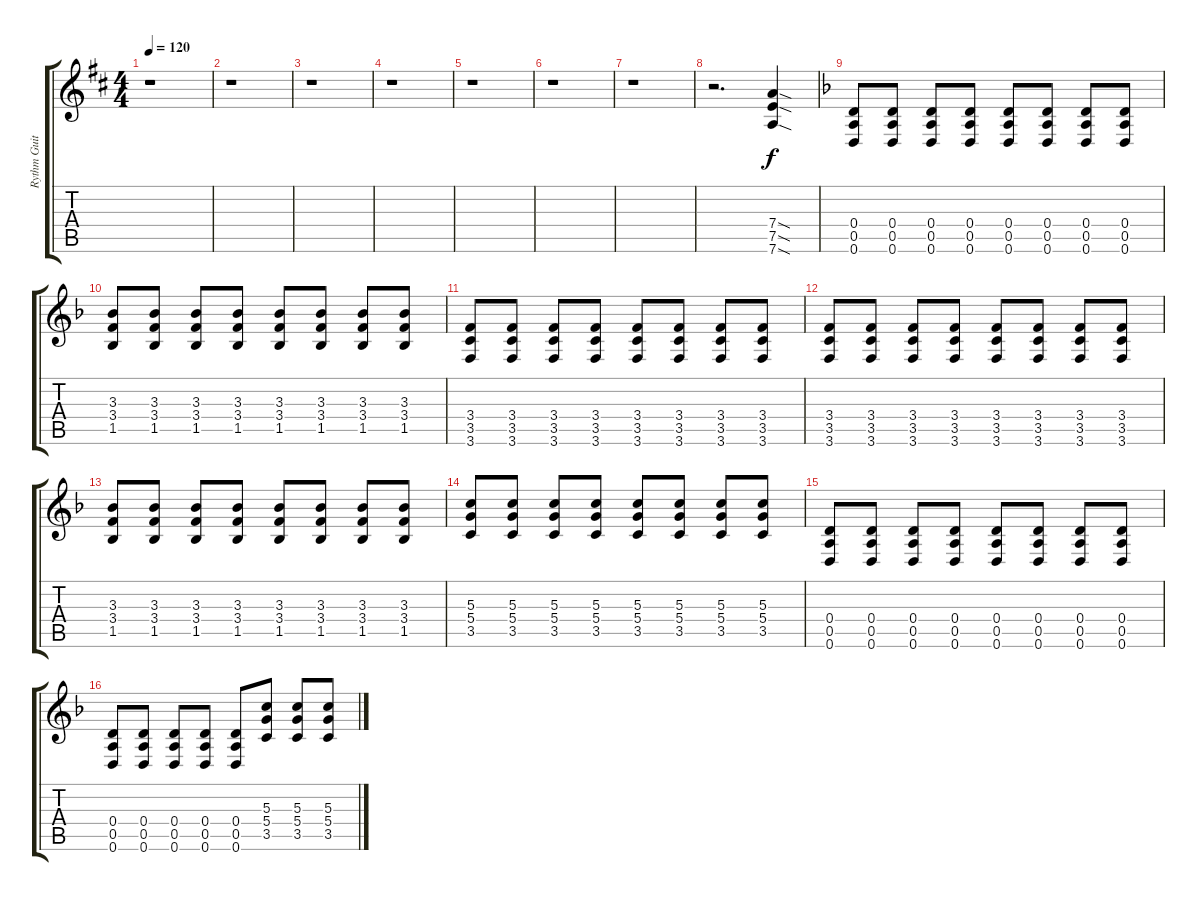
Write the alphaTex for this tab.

\track ("Rythm Guitar" "Rythm Guit") {instrument overdrivenguitar}
\staff {score tabs}
\tuning (E4 B3 G3 D3 A2 D2) {hide}
\ts (4 4)
\tempo 120
\clef g2
\ks bminor
r.1{dy f} |
r.1 |
r.1 |
r.1 |
r.1 |
r.1 |
r.1 |
r.2{d} (7.4{sod} 7.5{sod} 7.6{sod}).4 |
\ks dminor
(0.4 0.5 0.6).8 (0.4 0.5 0.6).8 (0.4 0.5 0.6).8 (0.4 0.5 0.6).8 (0.4 0.5 0.6).8 (0.4 0.5 0.6).8 (0.4 0.5 0.6).8 (0.4 0.5 0.6).8 |
(3.3 3.4 1.5).8 (3.3 3.4 1.5).8 (3.3 3.4 1.5).8 (3.3 3.4 1.5).8 (3.3 3.4 1.5).8 (3.3 3.4 1.5).8 (3.3 3.4 1.5).8 (3.3 3.4 1.5).8 |
(3.4 3.5 3.6).8 (3.4 3.5 3.6).8 (3.4 3.5 3.6).8 (3.4 3.5 3.6).8 (3.4 3.5 3.6).8 (3.4 3.5 3.6).8 (3.4 3.5 3.6).8 (3.4 3.5 3.6).8 |
(3.4 3.5 3.6).8 (3.4 3.5 3.6).8 (3.4 3.5 3.6).8 (3.4 3.5 3.6).8 (3.4 3.5 3.6).8 (3.4 3.5 3.6).8 (3.4 3.5 3.6).8 (3.4 3.5 3.6).8 |
(3.3 3.4 1.5).8 (3.3 3.4 1.5).8 (3.3 3.4 1.5).8 (3.3 3.4 1.5).8 (3.3 3.4 1.5).8 (3.3 3.4 1.5).8 (3.3 3.4 1.5).8 (3.3 3.4 1.5).8 |
(5.3 5.4 3.5).8 (5.3 5.4 3.5).8 (5.3 5.4 3.5).8 (5.3 5.4 3.5).8 (5.3 5.4 3.5).8 (5.3 5.4 3.5).8 (5.3 5.4 3.5).8 (5.3 5.4 3.5).8 |
(0.4 0.5 0.6).8 (0.4 0.5 0.6).8 (0.4 0.5 0.6).8 (0.4 0.5 0.6).8 (0.4 0.5 0.6).8 (0.4 0.5 0.6).8 (0.4 0.5 0.6).8 (0.4 0.5 0.6).8 |
(0.4 0.5 0.6).8 (0.4 0.5 0.6).8 (0.4 0.5 0.6).8 (0.4 0.5 0.6).8 (0.4 0.5 0.6).8 (5.3 5.4 3.5).8 (5.3 5.4 3.5).8 (5.3 5.4 3.5).8
